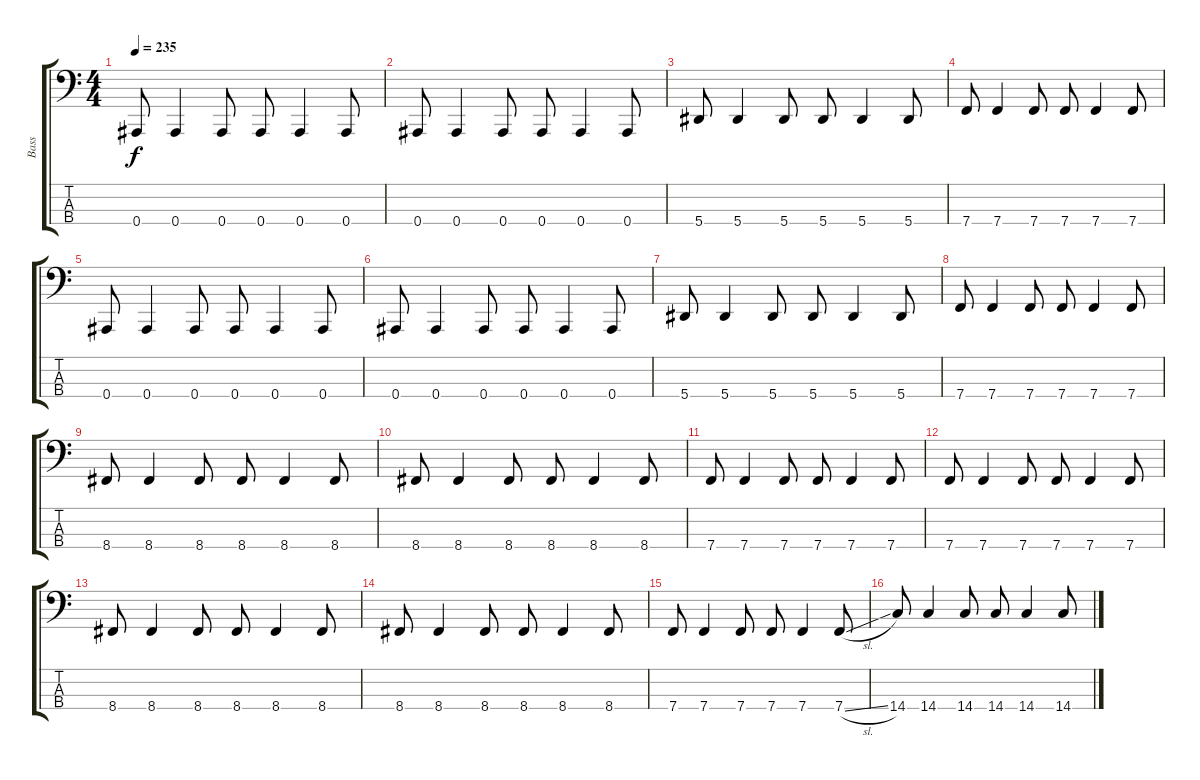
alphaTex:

\track ("Bass" "Bass") {instrument electricbasspick}
\staff {score tabs}
\tuning (Eb2 Bb1 F1 Bb0) {hide}
\ts (4 4)
\tempo 235
\clef f4
\ks c
0.4.8{dy f instrument electricbasspick} 0.4.4 0.4.8 0.4.8 0.4.4 0.4.8 |
0.4.8 0.4.4 0.4.8 0.4.8 0.4.4 0.4.8 |
5.4.8 5.4.4 5.4.8 5.4.8 5.4.4 5.4.8 |
7.4.8 7.4.4 7.4.8 7.4.8 7.4.4 7.4.8 |
0.4.8 0.4.4 0.4.8 0.4.8 0.4.4 0.4.8 |
0.4.8 0.4.4 0.4.8 0.4.8 0.4.4 0.4.8 |
5.4.8 5.4.4 5.4.8 5.4.8 5.4.4 5.4.8 |
7.4.8 7.4.4 7.4.8 7.4.8 7.4.4 7.4.8 |
8.4.8 8.4.4 8.4.8 8.4.8 8.4.4 8.4.8 |
8.4.8 8.4.4 8.4.8 8.4.8 8.4.4 8.4.8 |
7.4.8 7.4.4 7.4.8 7.4.8 7.4.4 7.4.8 |
7.4.8 7.4.4 7.4.8 7.4.8 7.4.4 7.4.8 |
8.4.8 8.4.4 8.4.8 8.4.8 8.4.4 8.4.8 |
8.4.8 8.4.4 8.4.8 8.4.8 8.4.4 8.4.8 |
7.4.8 7.4.4 7.4.8 7.4.8 7.4.4 7.4{sl}.8 |
14.4.8 14.4.4 14.4.8 14.4.8 14.4.4 14.4.8
